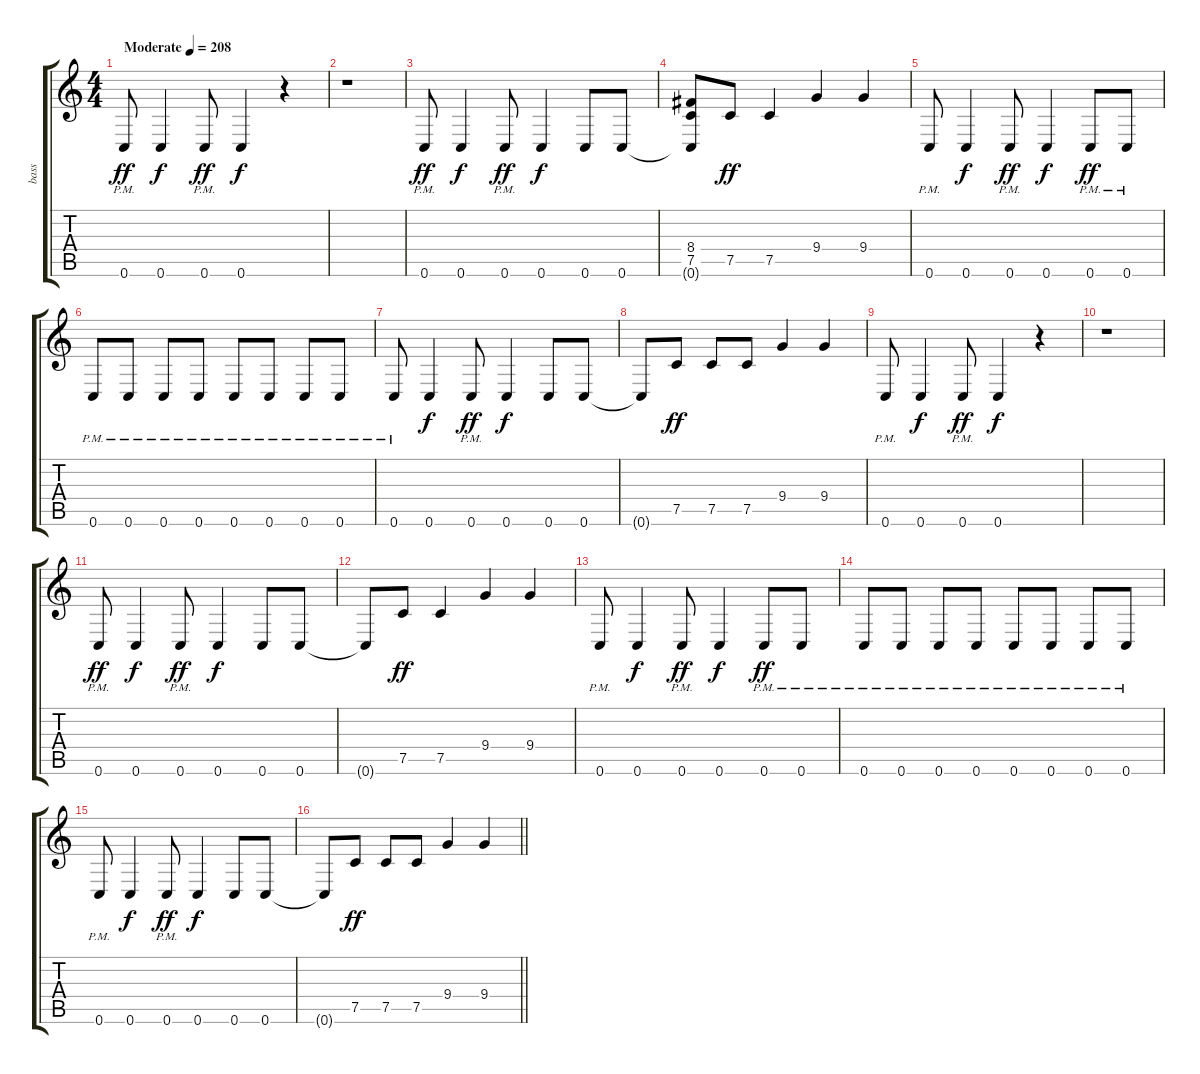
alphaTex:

\track ("bass" "bass") {instrument slapbass1}
\staff {score tabs}
\tuning (C4 G3 Eb3 Bb2 F2 C2) {hide}
\ts (4 4)
\tempo (208 "Moderate")
\clef g2
\ks c
0.6{pm}.8{dy ff instrument slapbass1} 0.6.4{dy f} 0.6{pm}.8{dy ff} 0.6.4{dy f} r.4 |
r.1 |
0.6{pm}.8{dy ff} 0.6.4{dy f} 0.6{pm}.8{dy ff} 0.6.4{dy f} 0.6.8 0.6.8 |
(8.4 7.5 0.6{t}).8 7.5.8{dy ff} 7.5.4 9.4.4 9.4.4 |
0.6{pm}.8 0.6.4{dy f} 0.6{pm}.8{dy ff} 0.6.4{dy f} 0.6{pm}.8{dy ff} 0.6{pm}.8 |
0.6{pm}.8 0.6{pm}.8 0.6{pm}.8 0.6{pm}.8 0.6{pm}.8 0.6{pm}.8 0.6{pm}.8 0.6{pm}.8 |
0.6{pm}.8 0.6.4{dy f} 0.6{pm}.8{dy ff} 0.6.4{dy f} 0.6.8 0.6.8 |
0.6{t}.8 7.5.8{dy ff} 7.5.8 7.5.8 9.4.4 9.4.4 |
0.6{pm}.8 0.6.4{dy f} 0.6{pm}.8{dy ff} 0.6.4{dy f} r.4 |
r.1 |
0.6{pm}.8{dy ff} 0.6.4{dy f} 0.6{pm}.8{dy ff} 0.6.4{dy f} 0.6.8 0.6.8 |
0.6{t}.8 7.5.8{dy ff} 7.5.4 9.4.4 9.4.4 |
0.6{pm}.8 0.6.4{dy f} 0.6{pm}.8{dy ff} 0.6.4{dy f} 0.6{pm}.8{dy ff} 0.6{pm}.8 |
0.6{pm}.8 0.6{pm}.8 0.6{pm}.8 0.6{pm}.8 0.6{pm}.8 0.6{pm}.8 0.6{pm}.8 0.6{pm}.8 |
0.6{pm}.8 0.6.4{dy f} 0.6{pm}.8{dy ff} 0.6.4{dy f} 0.6.8 0.6.8 |
\barLineRight lightlight
0.6{t}.8 7.5.8{dy ff} 7.5.8 7.5.8 9.4.4 9.4.4
